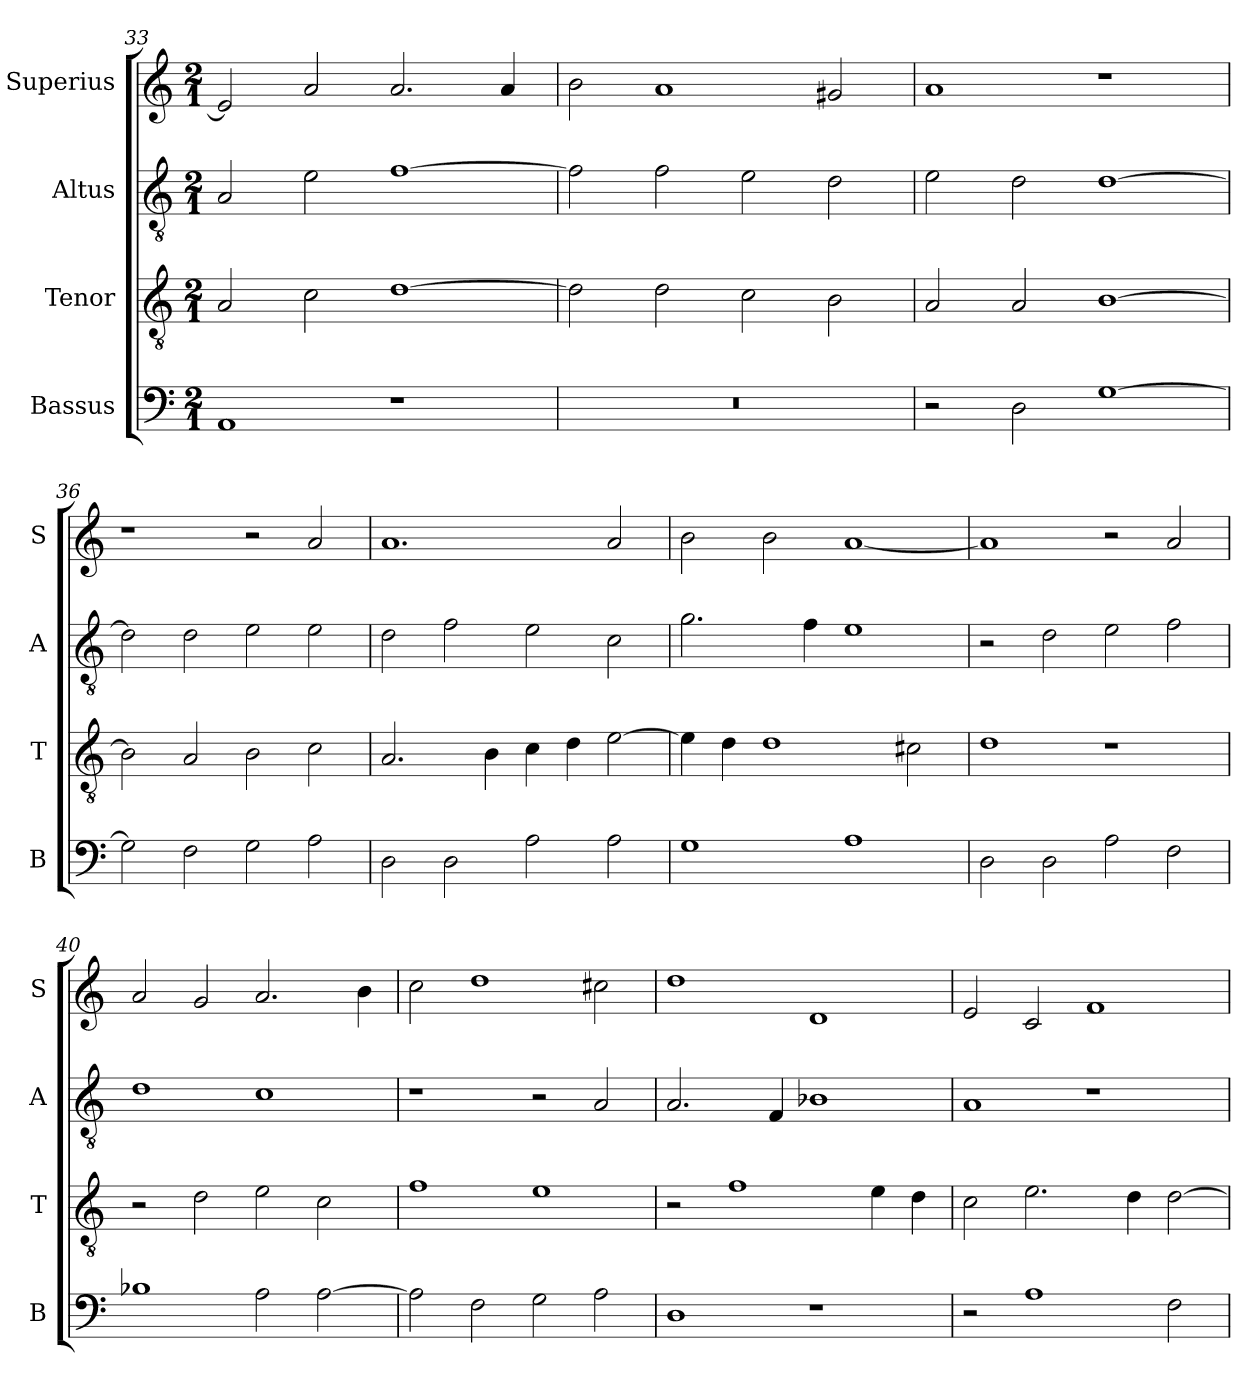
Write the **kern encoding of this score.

**kern	**kern	**kern	**kern
*part4	*part3	*part2	*part1
*staff4	*staff3	*staff2	*staff1
*I"Bassus	*I"Tenor	*I"Altus	*I"Superius
*I'B	*I'T	*I'A	*I'S
*clefF4	*clefGv2	*clefGv2	*clefG2
*k[]	*k[]	*k[]	*k[]
*C:	*C:	*C:	*C:
*M2/1	*M2/1	*M2/1	*M2/1
=33	=33	=33	=33
1AA	2A	2A	2e]
.	2c	2e	2a
1r	[1d	[1f	2.a
.	.	.	4a
=34	=34	=34	=34
0r	2d]	2f]	2b
.	2d	2f	1a
.	2c	2e	.
.	2B	2d	2g#X
=35	=35	=35	=35
2r	2A	2e	1a
2D	2A	2d	.
[1G	[1B	[1d	1r
=36	=36	=36	=36
2G]	2B]	2d]	1r
2F	2A	2d	.
2G	2B	2e	2r
2A	2c	2e	2a
=37	=37	=37	=37
2D	2.A	2d	1.a
2D	.	2f	.
.	4B	.	.
2A	4c	2e	.
.	4d	.	.
2A	[2e	2c	2a
=38	=38	=38	=38
1G	4e]	2.g	2b
.	4d	.	.
.	1d	.	2b
.	.	4f	.
1A	.	1e	[1a
.	2c#X	.	.
=39	=39	=39	=39
2D	1d	2r	1a]
2D	.	2d	.
2A	1r	2e	2r
2F	.	2f	2a
=40	=40	=40	=40
1B-X	2r	1d	2a
.	2d	.	2g
2A	2e	1c	2.a
[2A	2c	.	.
.	.	.	4b
=41	=41	=41	=41
2A]	1f	1r	2cc
2F	.	.	1dd
2G	1e	2r	.
2A	.	2A	2cc#X
=42	=42	=42	=42
1D	2r	2.A	1dd
.	1f	.	.
.	.	4F	.
1r	.	1B-X	1d
.	4e	.	.
.	4d	.	.
=43	=43	=43	=43
2r	2c	1A	2e
1A	2.e	.	2c
.	.	1r	1f
.	4d	.	.
2F	[2d	.	.
=	=	=	=
*-	*-	*-	*-
